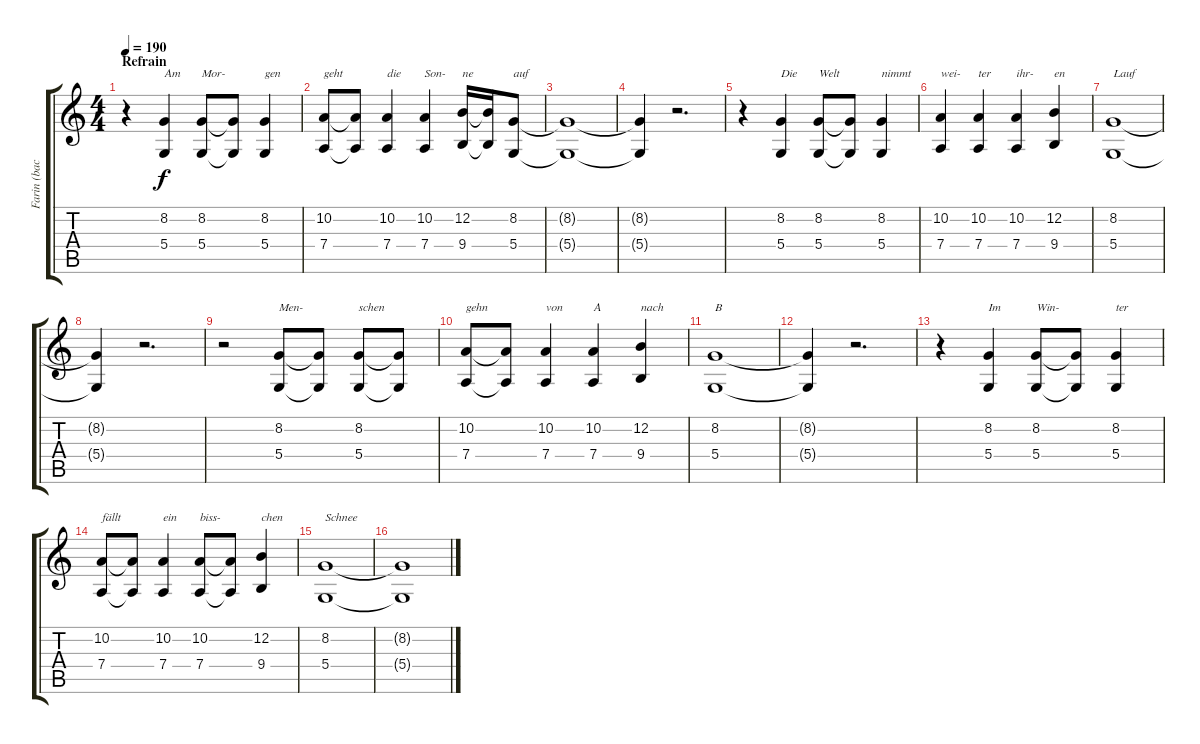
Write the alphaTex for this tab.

\track ("Farin (background)" "Farin (bac") {instrument trumpet}
\staff {score tabs}
\tuning (E4 B3 G3 D3 A2 E2) {hide}
\ts (4 4)
\section ("" "Refrain")
\tempo 190
\clef g2
\ks c
r.4{dy f} (8.2 5.4).4{txt "Am"} (8.2 5.4).8{txt "Mor-"} (8.2{t} 5.4{t}).8 (8.2 5.4).4{txt "gen"} |
(10.2 7.4).8{txt "geht"} (10.2{t} 7.4{t}).8 (10.2 7.4).4{txt "die"} (10.2 7.4).4{txt "Son-"} (12.2 9.4).16{txt "ne"} (12.2{t} 9.4{t}).16 (8.2 5.4).8{txt "auf"} |
(8.2{t} 5.4{t}).1 |
(8.2{t} 5.4{t}).4 r.2{d} |
r.4 (8.2 5.4).4{txt "Die"} (8.2 5.4).8{txt "Welt"} (8.2{t} 5.4{t}).8 (8.2 5.4).4{txt "nimmt"} |
(10.2 7.4).4{txt "wei-"} (10.2 7.4).4{txt "ter"} (10.2 7.4).4{txt "ihr-"} (12.2 9.4).4{txt "en"} |
(8.2 5.4).1{txt "Lauf"} |
(8.2{t} 5.4{t}).4 r.2{d} |
r.2 (8.2 5.4).8{txt "Men-"} (8.2{t} 5.4{t}).8 (8.2 5.4).8{txt "schen"} (8.2{t} 5.4{t}).8 |
(10.2 7.4).8{txt "gehn"} (10.2{t} 7.4{t}).8 (10.2 7.4).4{txt "von"} (10.2 7.4).4{txt "A"} (12.2 9.4).4{txt "nach"} |
(8.2 5.4).1{txt "B"} |
(8.2{t} 5.4{t}).4 r.2{d} |
r.4 (8.2 5.4).4{txt "Im"} (8.2 5.4).8{txt "Win-"} (8.2{t} 5.4{t}).8 (8.2 5.4).4{txt "ter"} |
(10.2 7.4).8{txt "fällt"} (10.2{t} 7.4{t}).8 (10.2 7.4).4{txt "ein"} (10.2 7.4).8{txt "biss-"} (10.2{t} 7.4{t}).8 (12.2 9.4).4{txt "chen"} |
(8.2 5.4).1{txt "Schnee"} |
(8.2{t} 5.4{t}).1
